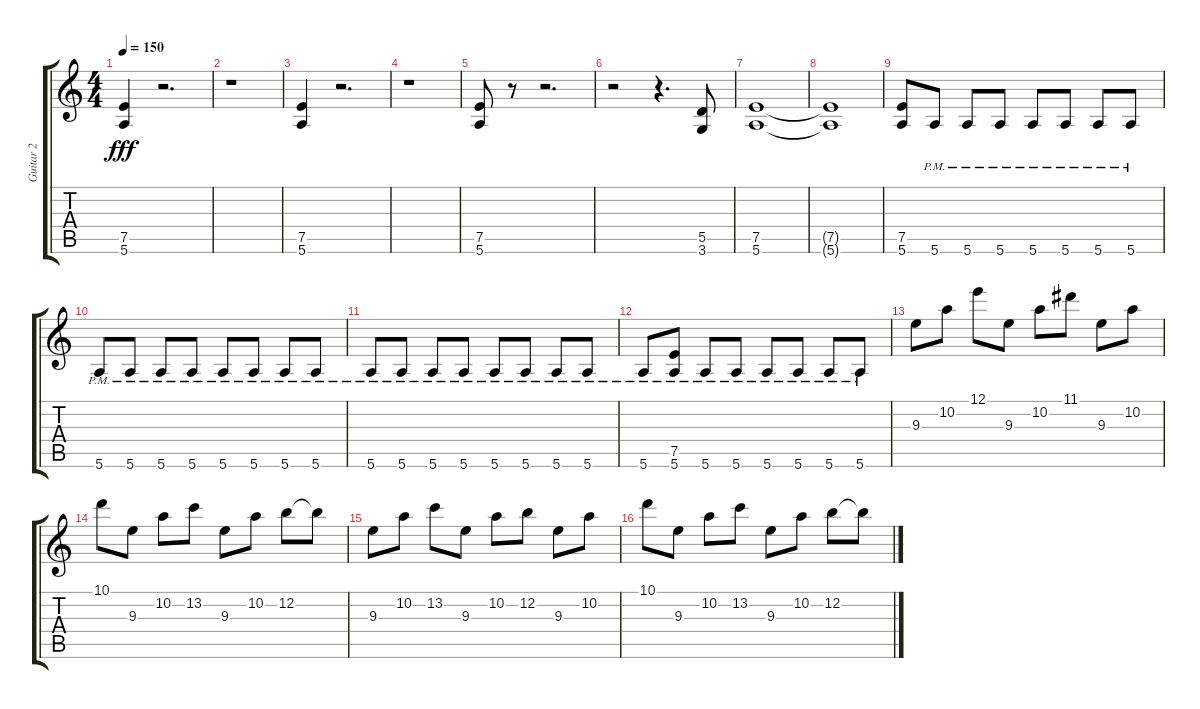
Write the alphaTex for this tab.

\track ("Guitar 2" "Guitar 2") {instrument distortionguitar}
\staff {score tabs}
\tuning (E4 B3 G3 D3 A2 E2) {hide}
\ts (4 4)
\tempo 150
\clef g2
\ks c
(7.5 5.6).4{dy fff} r.2{d} |
r.1 |
(7.5 5.6).4 r.2{d} |
r.1 |
(7.5 5.6).8 r.8 r.2{d} |
r.2 r.4{d} (5.5 3.6).8 |
(7.5 5.6).1 |
(7.5{t} 5.6{t}).1 |
(7.5 5.6).8 5.6{pm}.8 5.6{pm}.8 5.6{pm}.8 5.6{pm}.8 5.6{pm}.8 5.6{pm}.8 5.6{pm}.8 |
5.6{pm}.8 5.6{pm}.8 5.6{pm}.8 5.6{pm}.8 5.6{pm}.8 5.6{pm}.8 5.6{pm}.8 5.6{pm}.8 |
5.6{pm}.8 5.6{pm}.8 5.6{pm}.8 5.6{pm}.8 5.6{pm}.8 5.6{pm}.8 5.6{pm}.8 5.6{pm}.8 |
5.6{pm}.8 (7.5 5.6{pm}).8 5.6{pm}.8 5.6{pm}.8 5.6{pm}.8 5.6{pm}.8 5.6{pm}.8 5.6{pm}.8 |
9.3.8 10.2.8 12.1.8 9.3.8 10.2.8 11.1.8 9.3.8 10.2.8 |
10.1.8 9.3.8 10.2.8 13.2.8 9.3.8 10.2.8 12.2.8 12.2{t}.8 |
9.3.8 10.2.8 13.2.8 9.3.8 10.2.8 12.2.8 9.3.8 10.2.8 |
10.1.8 9.3.8 10.2.8 13.2.8 9.3.8 10.2.8 12.2.8 12.2{t}.8
